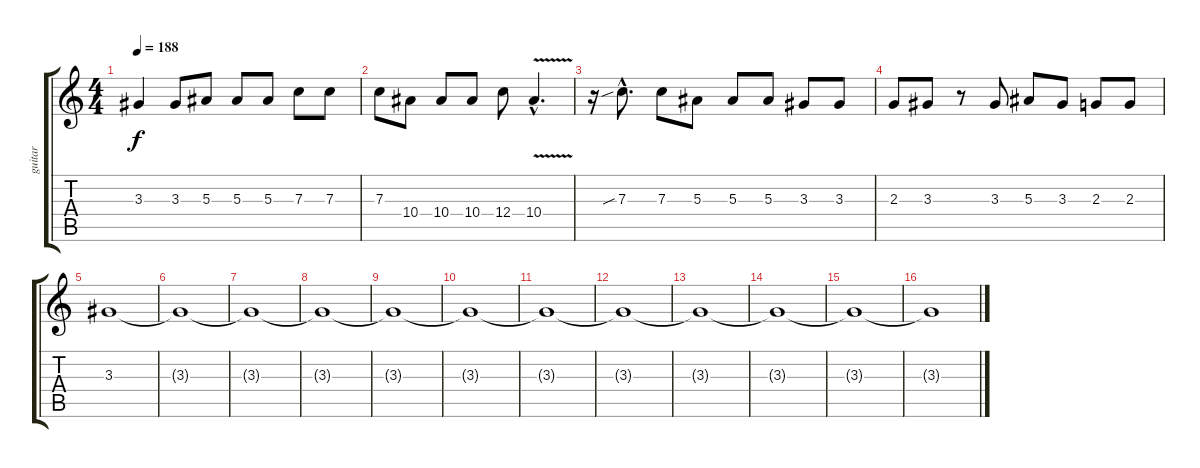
\track ("guitar" "guitar") {instrument distortionguitar}
\staff {score tabs}
\tuning (D4 A3 F3 C3 G2 C2) {hide}
\ts (4 4)
\tempo 188
\clef g2
\ks c
3.3.4{dy f} 3.3.8 5.3.8 5.3.8 5.3.8 7.3.8 7.3.8 |
7.3.8 10.4.8 10.4.8 10.4.8 12.4.8 10.4{v hac}.4{d} |
r.16 7.3{sib hac}.8{d} 7.3.8 5.3.8 5.3.8 5.3.8 3.3.8 3.3.8 |
2.3.8 3.3.8 r.8 3.3.8 5.3.8 3.3.8 2.3.8 2.3.8 |
3.3.1 |
3.3{t}.1{volume 6} |
3.3{t}.1 |
3.3{t}.1 |
3.3{t}.1{volume 0} |
3.3{t}.1 |
3.3{t}.1 |
3.3{t}.1 |
3.3{t}.1 |
3.3{t}.1 |
3.3{t}.1 |
3.3{t}.1
